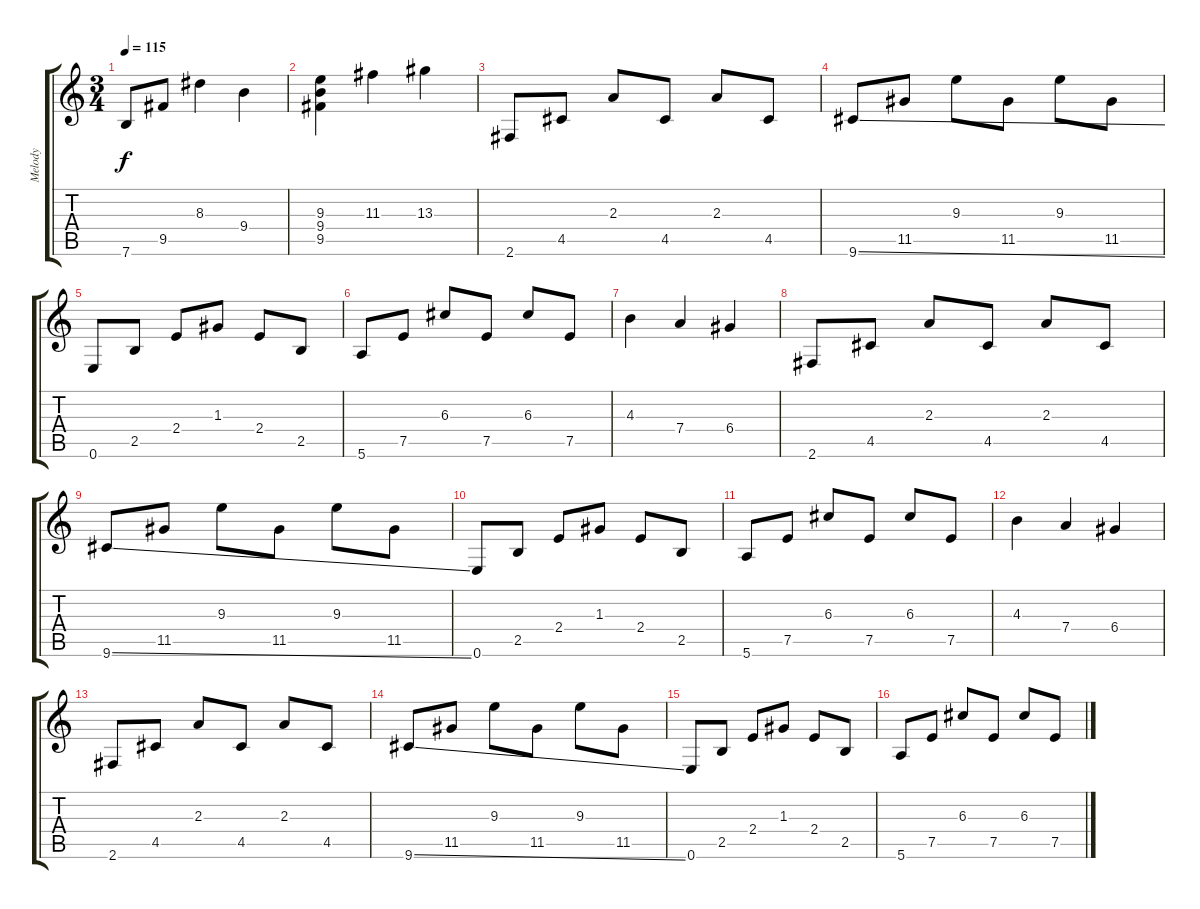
\track ("Melody" "Melody") {instrument electricguitarjazz}
\staff {score tabs}
\tuning (E4 B3 G3 D3 A2 E2) {hide}
\ts (3 4)
\tempo 115
\clef g2
\ks c
7.6.8{dy f} 9.5.8 8.3.4 9.4.4 |
(9.3 9.4 9.5).4 11.3.4 13.3.4 |
2.6.8 4.5.8 2.3.8 4.5.8 2.3.8 4.5.8 |
9.6{ss}.8 11.5.8 9.3.8 11.5.8 9.3.8 11.5.8 |
0.6.8 2.5.8 2.4.8 1.3.8 2.4.8 2.5.8 |
5.6.8 7.5.8 6.3.8 7.5.8 6.3.8 7.5.8 |
4.3.4 7.4.4 6.4.4 |
2.6.8 4.5.8 2.3.8 4.5.8 2.3.8 4.5.8 |
9.6{ss}.8 11.5.8 9.3.8 11.5.8 9.3.8 11.5.8 |
0.6.8 2.5.8 2.4.8 1.3.8 2.4.8 2.5.8 |
5.6.8 7.5.8 6.3.8 7.5.8 6.3.8 7.5.8 |
4.3.4 7.4.4 6.4.4 |
2.6.8 4.5.8 2.3.8 4.5.8 2.3.8 4.5.8 |
9.6{ss}.8 11.5.8 9.3.8 11.5.8 9.3.8 11.5.8 |
0.6.8 2.5.8 2.4.8 1.3.8 2.4.8 2.5.8 |
5.6.8 7.5.8 6.3.8 7.5.8 6.3.8 7.5.8
